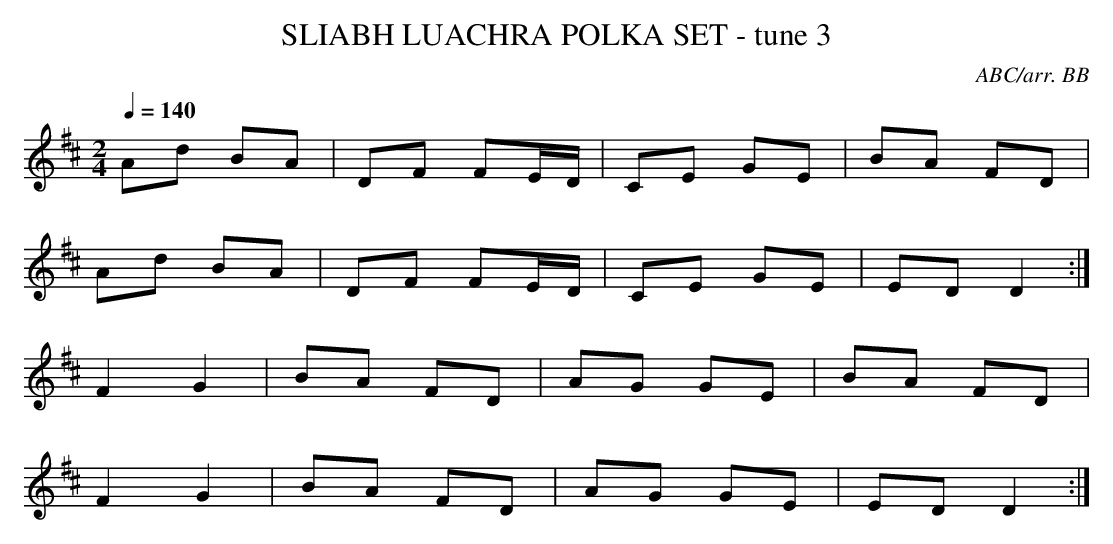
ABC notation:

X:1
T:SLIABH LUACHRA POLKA SET - tune 3
C:ABC/arr. BB
Q:1/4=140
M:2/4
L:1/8
K:D
K:D
Ad BA|DF FE/D/|CE GE|BA FD|
Ad BA|DF FE/D/|CE GE|ED D2 :|
F2 G2|BA FD|AG GE|BA FD|
F2 G2|BA FD|AG GE|ED D2 :|
